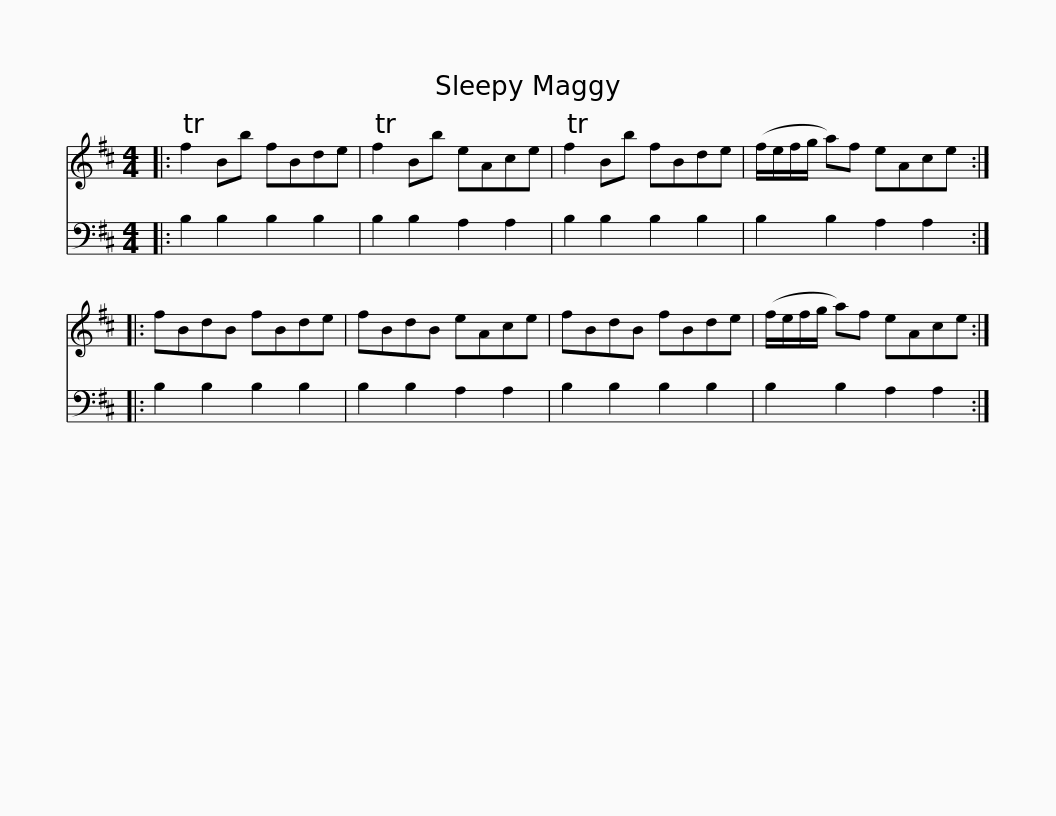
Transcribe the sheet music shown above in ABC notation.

X:1
%%score 1 2
L:1/8
M:4/4
I:linebreak $
K:Bmin
V:1 treble
V:2 bass
V:1
|: Tf2 Bb fBde | Tf2 Bb eAce | Tf2 Bb fBde | (f/e/f/g/ a)f eAce :: fBdB fBde |$ %5
 fBdB eAce | fBdB fBde | (f/e/f/g/ a)f eAce :| %8
V:2
|: B,2 B,2 B,2 B,2 | B,2 B,2 A,2 A,2 | B,2 B,2 B,2 B,2 | B,2 B,2 A,2 A,2 :: B,2 B,2 B,2 B,2 |$ %5
 B,2 B,2 A,2 A,2 | B,2 B,2 B,2 B,2 | B,2 B,2 A,2 A,2 :| %8
